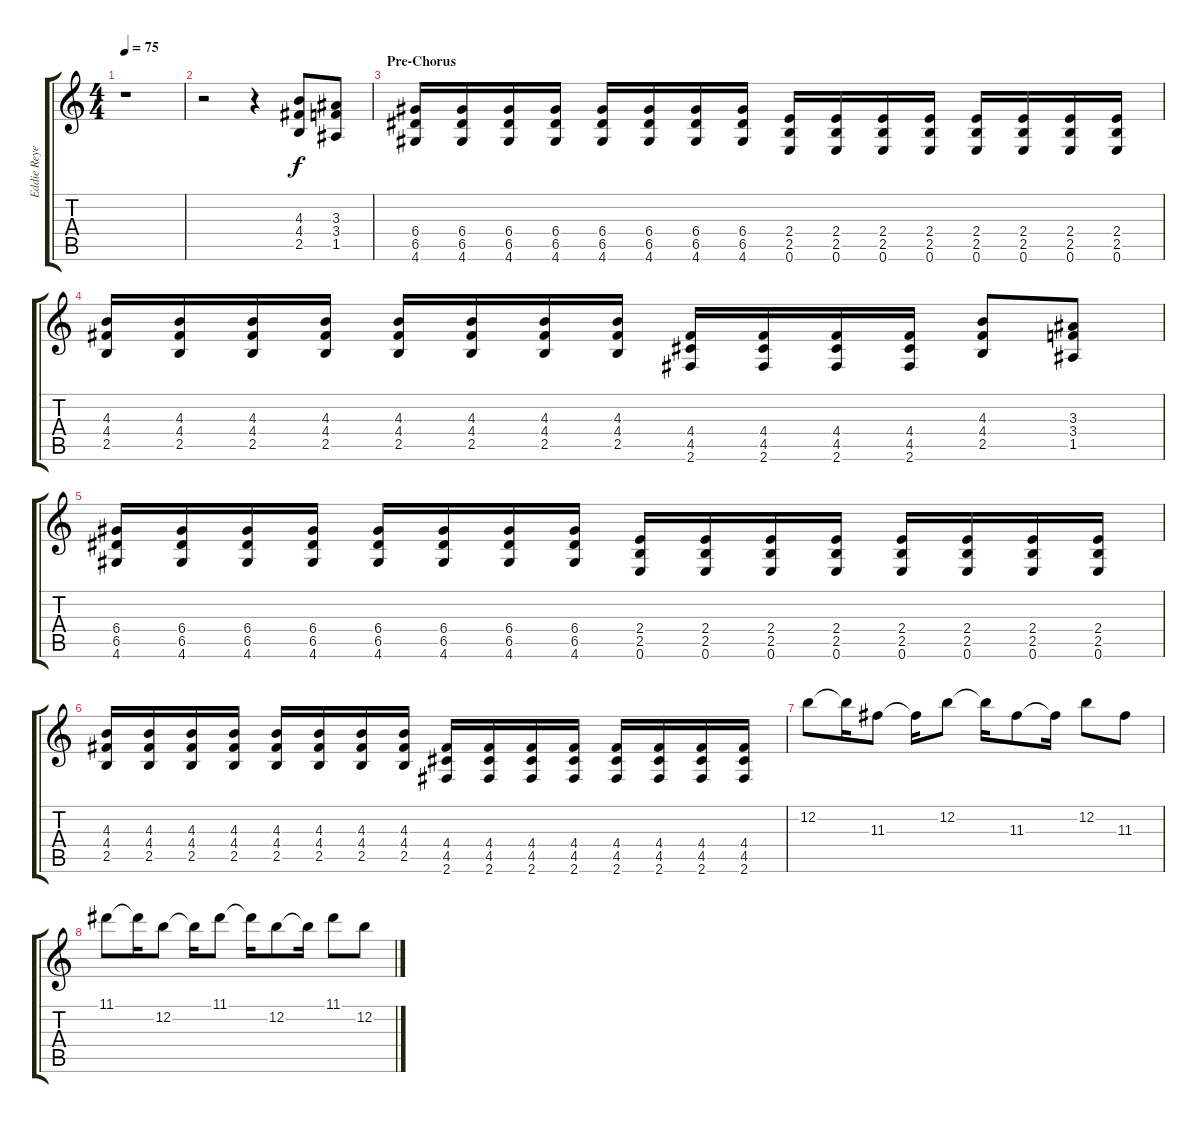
\track ("Eddie Reyes (Lead Guitar)" "Eddie Reye") {instrument distortionguitar}
\staff {score tabs}
\tuning (E4 B3 G3 D3 A2 E2) {hide}
\ts (4 4)
\tempo 75
\clef g2
\ks c
r.1{dy f} |
r.2 r.4 (4.3 4.4 2.5).8 (3.3 3.4 1.5).8 |
\section ("" "Pre-Chorus")
(6.4 6.5 4.6).16 (6.4 6.5 4.6).16 (6.4 6.5 4.6).16 (6.4 6.5 4.6).16 (6.4 6.5 4.6).16 (6.4 6.5 4.6).16 (6.4 6.5 4.6).16 (6.4 6.5 4.6).16 (2.4 2.5 0.6).16 (2.4 2.5 0.6).16 (2.4 2.5 0.6).16 (2.4 2.5 0.6).16 (2.4 2.5 0.6).16 (2.4 2.5 0.6).16 (2.4 2.5 0.6).16 (2.4 2.5 0.6).16 |
(4.3 4.4 2.5).16 (4.3 4.4 2.5).16 (4.3 4.4 2.5).16 (4.3 4.4 2.5).16 (4.3 4.4 2.5).16 (4.3 4.4 2.5).16 (4.3 4.4 2.5).16 (4.3 4.4 2.5).16 (4.4 4.5 2.6).16 (4.4 4.5 2.6).16 (4.4 4.5 2.6).16 (4.4 4.5 2.6).16 (4.3 4.4 2.5).8 (3.3 3.4 1.5).8 |
(6.4 6.5 4.6).16 (6.4 6.5 4.6).16 (6.4 6.5 4.6).16 (6.4 6.5 4.6).16 (6.4 6.5 4.6).16 (6.4 6.5 4.6).16 (6.4 6.5 4.6).16 (6.4 6.5 4.6).16 (2.4 2.5 0.6).16 (2.4 2.5 0.6).16 (2.4 2.5 0.6).16 (2.4 2.5 0.6).16 (2.4 2.5 0.6).16 (2.4 2.5 0.6).16 (2.4 2.5 0.6).16 (2.4 2.5 0.6).16 |
(4.3 4.4 2.5).16 (4.3 4.4 2.5).16 (4.3 4.4 2.5).16 (4.3 4.4 2.5).16 (4.3 4.4 2.5).16 (4.3 4.4 2.5).16 (4.3 4.4 2.5).16 (4.3 4.4 2.5).16 (4.4 4.5 2.6).16 (4.4 4.5 2.6).16 (4.4 4.5 2.6).16 (4.4 4.5 2.6).16 (4.4 4.5 2.6).16 (4.4 4.5 2.6).16 (4.4 4.5 2.6).16 (4.4 4.5 2.6).16 |
12.2.8 12.2{t}.16 11.3.8 11.3{t}.16 12.2.8 12.2{t}.16 11.3.8 11.3{t}.16 12.2.8 11.3.8 |
11.1.8 11.1{t}.16 12.2.8 12.2{t}.16 11.1.8 11.1{t}.16 12.2.8 12.2{t}.16 11.1.8 12.2.8
